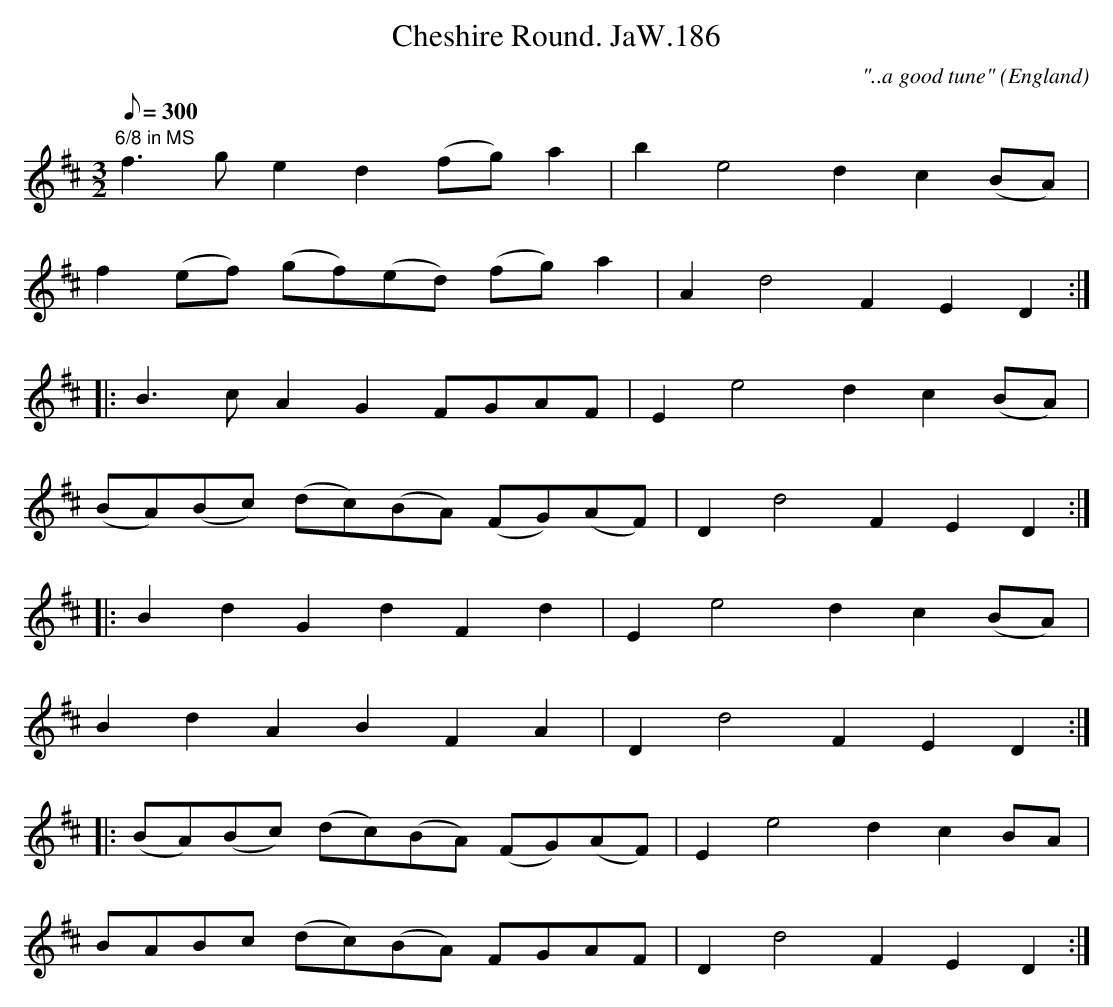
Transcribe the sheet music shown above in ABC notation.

X:1
T:Cheshire Round. JaW.186
M:3/2
L:1/8
Q:300
C:"..a good tune"
O:England
K:D
"6/8 in MS"f3g e2d2 (fg)a2|b2e4d2 c2(BA)|!
f2(ef) (gf)(ed) (fg)a2|A2d4F2 E2D2:|!
|:B3c A2G2 FGAF|E2e4d2 c2(BA)|!
(BA)(Bc) (dc)(BA) (FG)(AF)|D2d4F2 E2D2:|!
|:B2d2 G2d2 F2d2|E2e4d2 c2(BA)|!
B2d2 A2B2 F2A2|D2d4F2 E2D2:|!
|:(BA)(Bc) (dc)(BA) (FG)(AF)|E2e4d2 c2BA|!
BABc (dc)(BA) FGAF|D2d4F2 E2D2:|]
